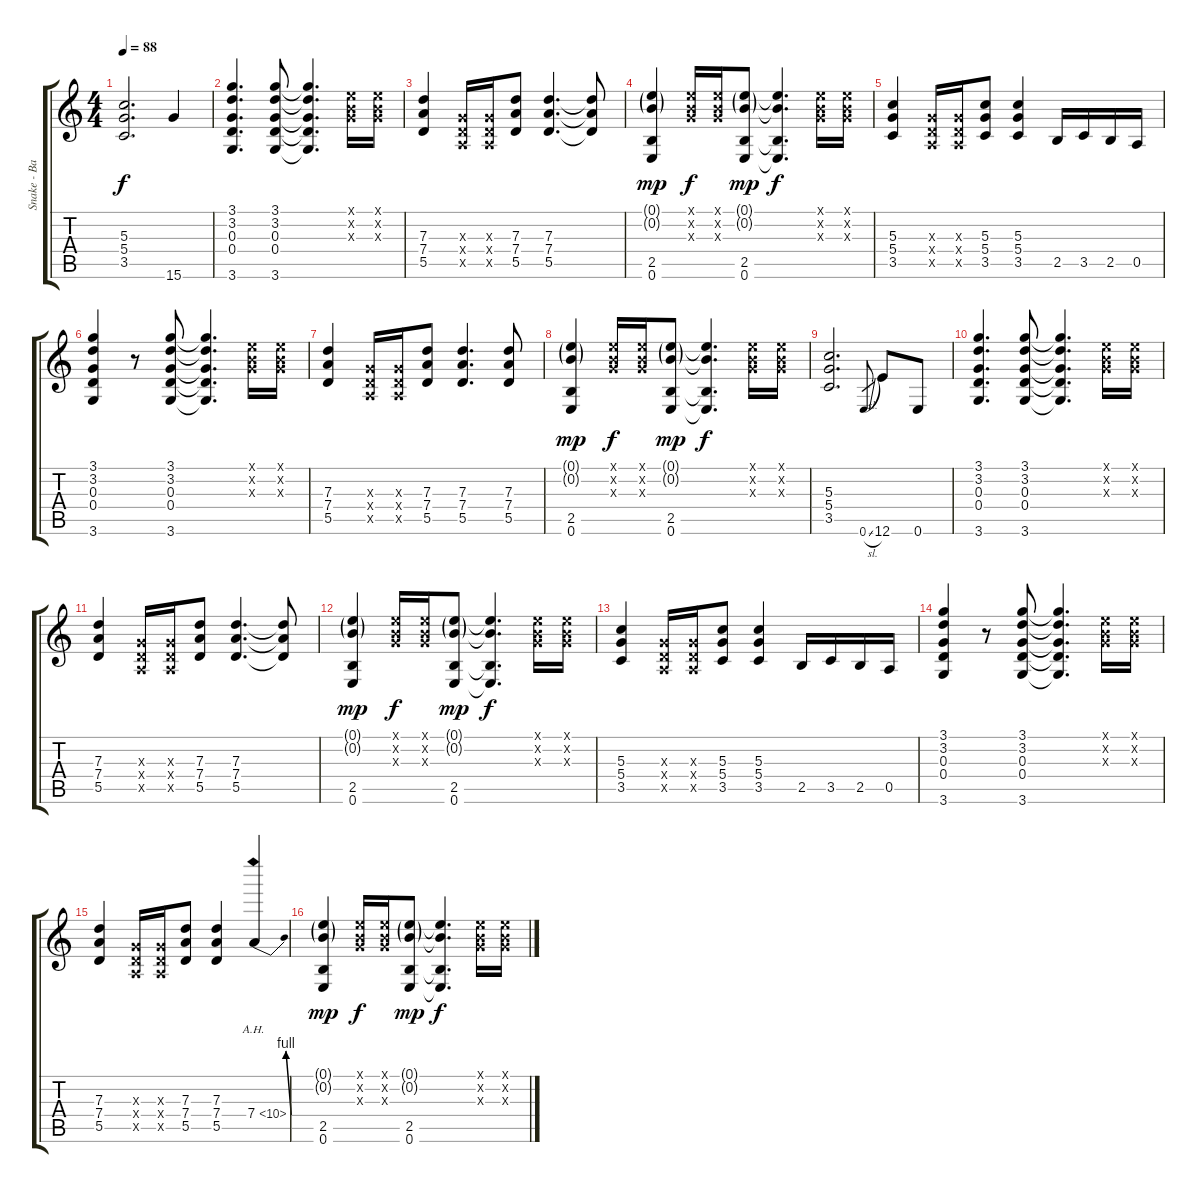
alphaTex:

\track ("Snake - Back Guitar" "Snake - Ba") {instrument distortionguitar}
\staff {score tabs}
\tuning (E4 B3 G3 D3 A2 E2) {hide}
\ts (4 4)
\tempo 88
\clef g2
\ks c
(5.3 5.4 3.5).2{d dy f} 15.6.4 |
(3.1 3.2 0.3 0.4 3.6).4{d} (3.1 3.2 0.3 0.4 3.6).8 (3.1{t} 3.2{t} 0.3{t} 0.4{t} 3.6{t}).4{d} (0.1{x} 0.2{x} 0.3{x}).16 (0.1{x} 0.2{x} 0.3{x}).16 |
(7.3 7.4 5.5).4 (0.3{x} 0.4{x} 0.5{x}).16 (0.3{x} 0.4{x} 0.5{x}).16 (7.3 7.4 5.5).8 (7.3 7.4 5.5).4{d} (7.3{t} 7.4{t} 5.5{t}).8 |
(0.1{g} 0.2{g} 2.5 0.6).4{dy mp} (0.1{x} 0.2{x} 0.3{x}).16{dy f} (0.1{x} 0.2{x} 0.3{x}).16 (0.1{g} 0.2{g} 2.5 0.6).8{dy mp} (0.1{t} 0.2{t} 2.5{t} 0.6{t}).4{d dy f} (0.1{x} 0.2{x} 0.3{x}).16 (0.1{x} 0.2{x} 0.3{x}).16 |
(5.3 5.4 3.5).4 (0.3{x} 0.4{x} 0.5{x}).16 (0.3{x} 0.4{x} 0.5{x}).16 (5.3 5.4 3.5).8 (5.3 5.4 3.5).4 2.5.16 3.5.16 2.5.16 0.5.16 |
(3.1 3.2 0.3 0.4 3.6).4 r.8 (3.1 3.2 0.3 0.4 3.6).8 (3.1{t} 3.2{t} 0.3{t} 0.4{t} 3.6{t}).4{d} (0.1{x} 0.2{x} 0.3{x}).16 (0.1{x} 0.2{x} 0.3{x}).16 |
(7.3 7.4 5.5).4 (0.3{x} 0.4{x} 0.5{x}).16 (0.3{x} 0.4{x} 0.5{x}).16 (7.3 7.4 5.5).8 (7.3 7.4 5.5).4{d} (7.3 7.4 5.5).8 |
(0.1{g} 0.2{g} 2.5 0.6).4{dy mp} (0.1{x} 0.2{x} 0.3{x}).16{dy f} (0.1{x} 0.2{x} 0.3{x}).16 (0.1{g} 0.2{g} 2.5 0.6).8{dy mp} (0.1{t} 0.2{t} 2.5{t} 0.6{t}).4{d dy f} (0.1{x} 0.2{x} 0.3{x}).16 (0.1{x} 0.2{x} 0.3{x}).16 |
(5.3 5.4 3.5).2{d} 0.6{sl}.8{gr} 12.6.8 0.6.8 |
(3.1 3.2 0.3 0.4 3.6).4{d} (3.1 3.2 0.3 0.4 3.6).8 (3.1{t} 3.2{t} 0.3{t} 0.4{t} 3.6{t}).4{d} (0.1{x} 0.2{x} 0.3{x}).16 (0.1{x} 0.2{x} 0.3{x}).16 |
(7.3 7.4 5.5).4 (0.3{x} 0.4{x} 0.5{x}).16 (0.3{x} 0.4{x} 0.5{x}).16 (7.3 7.4 5.5).8 (7.3 7.4 5.5).4{d} (7.3{t} 7.4{t} 5.5{t}).8 |
(0.1{g} 0.2{g} 2.5 0.6).4{dy mp} (0.1{x} 0.2{x} 0.3{x}).16{dy f} (0.1{x} 0.2{x} 0.3{x}).16 (0.1{g} 0.2{g} 2.5 0.6).8{dy mp} (0.1{t} 0.2{t} 2.5{t} 0.6{t}).4{d dy f} (0.1{x} 0.2{x} 0.3{x}).16 (0.1{x} 0.2{x} 0.3{x}).16 |
(5.3 5.4 3.5).4 (0.3{x} 0.4{x} 0.5{x}).16 (0.3{x} 0.4{x} 0.5{x}).16 (5.3 5.4 3.5).8 (5.3 5.4 3.5).4 2.5.16 3.5.16 2.5.16 0.5.16 |
(3.1 3.2 0.3 0.4 3.6).4 r.8 (3.1 3.2 0.3 0.4 3.6).8 (3.1{t} 3.2{t} 0.3{t} 0.4{t} 3.6{t}).4{d} (0.1{x} 0.2{x} 0.3{x}).16 (0.1{x} 0.2{x} 0.3{x}).16 |
(7.3 7.4 5.5).4 (0.3{x} 0.4{x} 0.5{x}).16 (0.3{x} 0.4{x} 0.5{x}).16 (7.3 7.4 5.5).8 (7.3 7.4 5.5).4 7.4{be (bend 0 0 60 4) ah 3}.4 |
(0.1{g} 0.2{g} 2.5 0.6).4{dy mp} (0.1{x} 0.2{x} 0.3{x}).16{dy f} (0.1{x} 0.2{x} 0.3{x}).16 (0.1{g} 0.2{g} 2.5 0.6).8{dy mp} (0.1{t} 0.2{t} 2.5{t} 0.6{t}).4{d dy f} (0.1{x} 0.2{x} 0.3{x}).16 (0.1{x} 0.2{x} 0.3{x}).16
